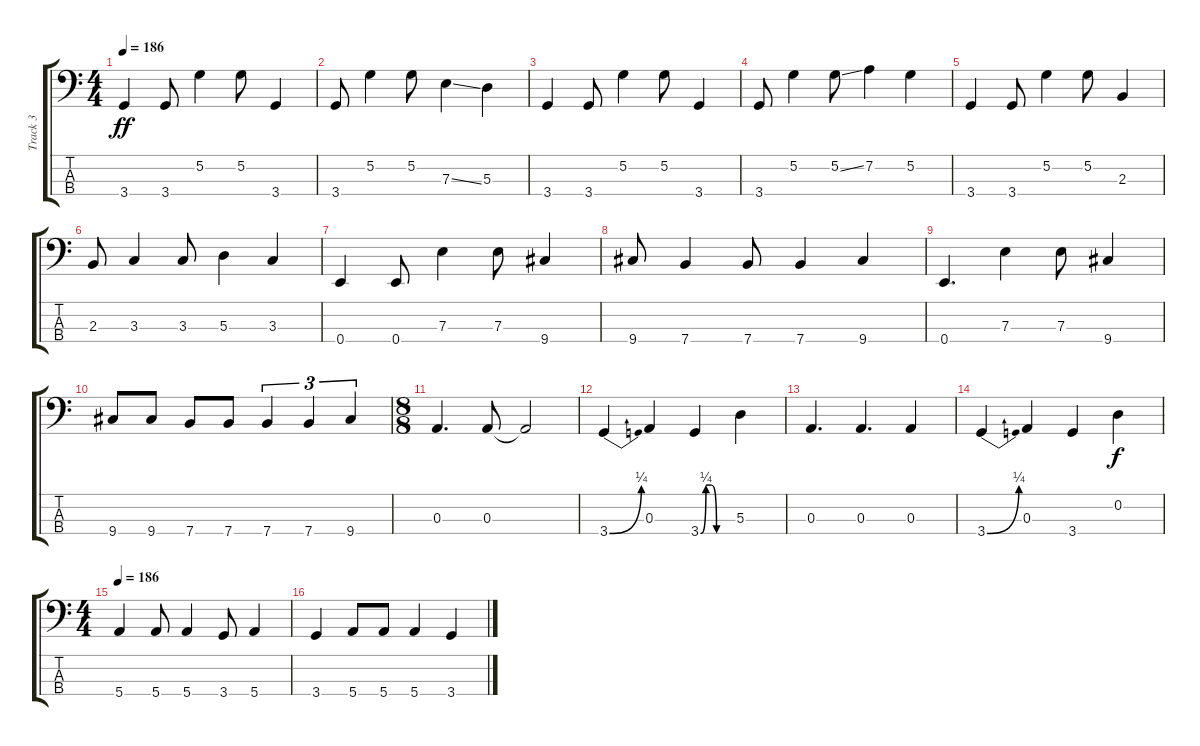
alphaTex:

\track ("Track 3" "Track 3") {instrument electricbasspick}
\staff {score tabs}
\tuning (G2 D2 A1 E1) {hide}
\ts (4 4)
\tempo 186
\clef f4
\ks c
3.4.4{dy ff} 3.4.8 5.2.4 5.2.8 3.4.4 |
3.4.8 5.2.4 5.2.8 7.3{ss}.4 5.3.4 |
3.4.4 3.4.8 5.2.4 5.2.8 3.4.4 |
3.4.8 5.2.4 5.2{ss}.8 7.2.4 5.2.4 |
3.4.4 3.4.8 5.2.4 5.2.8 2.3.4 |
2.3.8 3.3.4 3.3.8 5.3.4 3.3.4 |
0.4.4 0.4.8 7.3.4 7.3.8 9.4.4 |
9.4.8 7.4.4 7.4.8 7.4.4 9.4.4 |
0.4.4{d} 7.3.4 7.3.8 9.4.4 |
9.4.8 9.4.8 7.4.8 7.4.8 7.4.4{tu (3 2)} 7.4.4{tu (3 2)} 9.4.4{tu (3 2)} |
\ts (8 8)
0.3.4{d} 0.3.8 0.3{t}.2 |
3.4{be (bend 0 0 60 1)}.4 0.3.4 3.4{be (custom 0 0 10 1 20 1 30 0 60 0)}.4 5.3.4 |
0.3.4{d} 0.3.4{d} 0.3.4 |
3.4{be (bend 0 0 60 1)}.4 0.3.4 3.4.4 0.2.4{dy f} |
\ts (4 4)
\tempo 186
5.4.4 5.4.8 5.4.4 3.4.8 5.4.4 |
3.4.4 5.4.8 5.4.8 5.4.4 3.4.4
